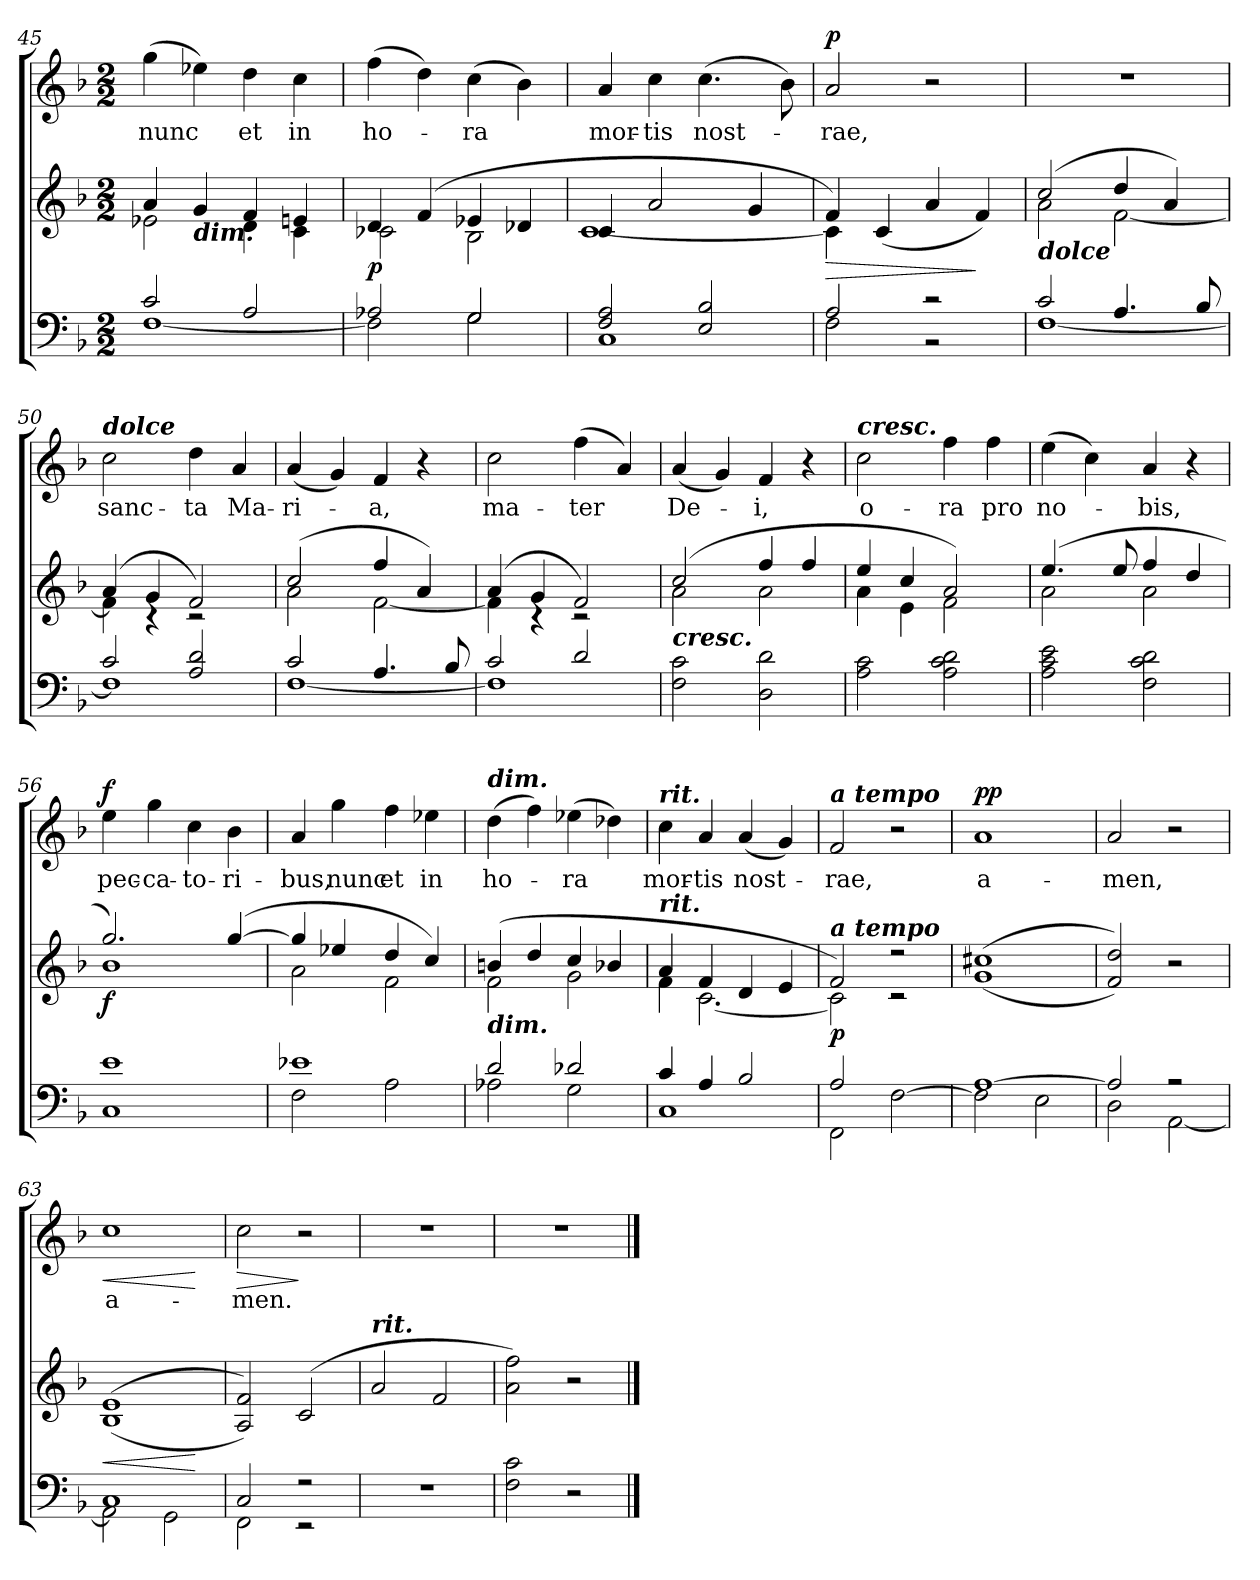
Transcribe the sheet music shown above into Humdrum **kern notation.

**kern	**kern	**dynam	**kern	**text	**dynam
*part2	*part2	*part2	*part1	*part1	*part1
*staff3	*staff2	*staff2/3	*staff1	*staff1	*staff1
*clefF4	*clefG2	*	*clefG2	*	*
*k[b-]	*k[b-]	*	*k[b-]	*	*
*F:	*F:	*	*F:	*	*
*M2/2	*M2/2	*	*M2/2	*	*
=45	=45	=45	=45	=45	=45
*^	*^	*	*	*	*
!	!	!	!	!	!	!LO:LY:b	!
2c/	[<1F	4a/	2e-X\	.	(>4gg\	nunc	.
!	!	!LO:TX:b:Bi:t=dim.	!	!	!	!	!
.	.	4g/	.	.	4ee-X\)	.	.
!	!	!	!	!	!	!LO:LY:b	!
2A/	.	4f/	4d\	.	4dd\	et	.
!	!	!	!	!	!	!LO:LY:b	!
.	.	4e/	4c\	.	4cc\	in	.
=46	=46	=46	=46	=46	=46	=46	=46
!	!	!	!	!LO:DY:b	!	!LO:LY:b	!
2A-X/	2F\]	4d/	2c-X\	p	(>4ff\	ho-	.
.	.	(4f/	.	.	4dd\)	.	.
!	!	!	!	!	!	!LO:LY:b	!
2G/	2G\	4e-X/	2B-\	.	(>4cc\	-ra	.
.	.	4d-X/	.	.	4b-\)	.	.
=47	=47	=47	=47	=47	=47	=47	=47
!	!	!	!	!	!	!LO:LY:b	!
2F/ 2A/	1C	4c/	[<1c	.	4a/	mor-	.
!	!	!	!	!	!	!LO:LY:b	!
.	.	2a/	.	.	4cc\	-tis	.
!	!	!	!	!	!	!LO:LY:b	!
2E/ 2B-/	.	.	.	.	(>4.cc\	nost-	.
.	.	4g/	.	.	.	.	.
.	.	.	.	.	8b-\)	.	.
!!LO:PB:g=z
=48	=48	=48	=48	=48	=48	=48	=48
!	!	!	!	!LO:HP:b	!	!LO:LY:b	!LO:DY:a
2A/	2F\	4f/)	4c\]	>	2a/	-rae,	p
.	.	(<4c/	2.ryy	.	.	.	.
2r	2r	4a/	.	.	2r	.	.
.	.	4f/)	.	]	.	.	.
=49	=49	=49	=49	=49	=49	=49	=49
!	!	!LO:TX:b:Bi:t=dolce	!	!	!	!	!
2c/	[<1F	(2cc/	2a\	.	1r	.	.
4.A/	.	4dd/	[<2f\	.	.	.	.
.	.	4a/)	.	.	.	.	.
8B-/	.	.	.	.	.	.	.
=50	=50	=50	=50	=50	=50	=50	=50
!	!	!	!	!	!LO:TX:a:Bi:t=dolce	!	!
!	!	!	!	!	!	!LO:LY:b	!
2c/	1F]	(4a/	4f\]	.	2cc\	sanc-	.
.	.	4g/	4rB	.	.	.	.
!	!	!	!	!	!	!LO:LY:b	!
2A/ 2d/	.	2f/)	2rc	.	4dd\	-ta	.
!	!	!	!	!	!	!LO:LY:b	!
.	.	.	.	.	4a/	Ma-	.
=51	=51	=51	=51	=51	=51	=51	=51
!	!	!	!	!	!	!LO:LY:b	!
2c/	[<1F	(2cc/	2a\	.	(<4a/	-ri-	.
.	.	.	.	.	4g/)	.	.
!	!	!	!	!	!	!LO:LY:b	!
4.A/	.	4ff/	[<2f\	.	4f/	-a,	.
.	.	4a/)	.	.	4r	.	.
8B-/	.	.	.	.	.	.	.
=52	=52	=52	=52	=52	=52	=52	=52
!	!	!	!	!	!	!LO:LY:b	!
2c/	1F]	(4a/	4f\]	.	2cc\	ma-	.
.	.	4g/	4rB	.	.	.	.
!	!	!	!	!	!	!LO:LY:b	!
2d/	.	2f/)	2rc	.	(>4ff\	-ter	.
.	.	.	.	.	4a/)	.	.
*v	*v	*	*	*	*	*	*
=53	=53	=53	=53	=53	=53	=53
!	!LO:TX:b:Bi:t=cresc.	!	!	!	!	!
!	!	!	!	!	!LO:LY:b	!
2F\ 2c\	(2cc/	2a\	.	(<4a/	De-	.
.	.	.	.	4g/)	.	.
!	!	!	!	!	!LO:LY:b	!
2D\ 2d\	4ff/	2a\	.	4f/	-i,	.
.	4ff/	.	.	4r	.	.
!!LO:LB:g=z
=54	=54	=54	=54	=54	=54	=54
!	!	!	!	!LO:TX:a:Bi:t=cresc.	!	!
!	!	!	!	!	!LO:LY:b	!
2A\ 2c\	4ee/	4a\	.	2cc\	o-	.
.	4cc/	4e\	.	.	.	.
!	!	!	!	!	!LO:LY:b	!
2A\ 2c\ 2d\	2a/)	2f\	.	4ff\	-ra	.
!	!	!	!	!	!LO:LY:b	!
.	.	.	.	4ff\	pro	.
=55	=55	=55	=55	=55	=55	=55
!	!	!	!	!	!LO:LY:b	!
2A\ 2c\ 2e\	(4.ee/	2a\	.	(>4ee\	no-	.
.	.	.	.	4cc\)	.	.
.	8ee/	.	.	.	.	.
!	!	!	!	!	!LO:LY:b	!
2F\ 2c\ 2d\	4ff/	2a\	.	4a/	-bis,	.
.	4dd/	.	.	4r	.	.
=56	=56	=56	=56	=56	=56	=56
!	!	!	!LO:DY:b	!	!LO:LY:b	!LO:DY:a
1C 1e	2.gg/)	1b-	f	4ee\	pec-	f
!	!	!	!	!	!LO:LY:b	!
.	.	.	.	4gg\	-ca-	.
!	!	!	!	!	!LO:LY:b	!
.	.	.	.	4cc\	-to-	.
!	!	!	!	!	!LO:LY:b	!
.	([>4gg/	.	.	4b-\	-ri-	.
=57	=57	=57	=57	=57	=57	=57
*^	*	*	*	*	*	*
!	!	!	!	!	!	!LO:LY:b	!
1e-X	2F\	4gg/]	2a\	.	4a/	-bus,	.
!	!	!	!	!	!	!LO:LY:b	!
.	.	4ee-X/	.	.	4gg\	nunc	.
!	!	!	!	!	!	!LO:LY:b	!
.	2A\	4dd/	2f\	.	4ff\	et	.
!	!	!	!	!	!	!LO:LY:b	!
.	.	4cc/)	.	.	4ee-X\	in	.
=58	=58	=58	=58	=58	=58	=58	=58
!	!	!	!	!	!LO:TX:a:Bi:t=dim.	!	!
!	!	!LO:TX:b:Bi:t=dim.	!	!	!	!	!
!	!	!	!	!	!	!LO:LY:b	!
2d/	2A-X\	(4bn/	2f\	.	(>4dd\	ho-	.
.	.	4dd/	.	.	4ff\)	.	.
!	!	!	!	!	!	!LO:LY:b	!
2d-X/	2G\	4cc/	2g\	.	(>4ee-X\	-ra	.
.	.	4b-X/	.	.	4dd-X\)	.	.
=59	=59	=59	=59	=59	=59	=59	=59
!	!	!	!	!	!LO:TX:a:Bi:t=rit.	!	!
!	!	!LO:TX:a:Bi:t=rit.	!	!	!	!	!
!	!	!	!	!	!	!LO:LY:b	!
4c/	1C	4a/	4f\	.	4cc\	mor-	.
!	!	!	!	!	!	!LO:LY:b	!
4A/	.	4f/	[<2.c\	.	4a/	-tis	.
!	!	!	!	!	!	!LO:LY:b	!
2B-/	.	4d/	.	.	(<4a/	nost-	.
.	.	4e/	.	.	4g/)	.	.
!!LO:LB:g=z
=60	=60	=60	=60	=60	=60	=60	=60
!	!	!	!	!	!LO:TX:a:Bi:t=a tempo	!	!
!	!	!LO:TX:a:Bi:t=a tempo	!	!	!	!	!
!	!	!	!	!LO:DY:b	!	!LO:LY:b	!
2A/	2FF\	2f/)	2c\]	p	2f/	-rae,	.
2ryy	[<2F\	2r	2r	.	2r	.	.
=61	=61	=61	=61	=61	=61	=61	=61
!	!	!	!	!	!	!LO:LY:b	!LO:DY:a
[>1A	2F\]	(>1cc#X	(<1g	.	1a	a-	pp
.	2E\	.	.	.	.	.	.
*	*	*v	*v	*	*	*	*
=62	=62	=62	=62	=62	=62	=62
!	!	!	!	!	!LO:LY:b	!
2A/]	2D\	2f/ 2dd/))	.	2a/	-men,	.
2rA	[<2AA\	2r	.	2r	.	.
=63	=63	=63	=63	=63	=63	=63
!	!	!	!LO:HP:b	!	!LO:LY:b	!LO:HP:b
1C	2AA\]	(>(<1B- 1e	<	1cc	a-	<
.	2GG\	.	.	.	.	.
*v	*v	*	*	*	*	*
.	.	[	.	.	[
=64	=64	=64	=64	=64	=64
*^	*	*	*	*	*
!	!	!	!	!	!LO:LY:b	!LO:HP:b
2C/	2FF\	2A/ 2f/))	.	2cc\	-men.	>
2r	2r	(2c/	.	2r	.	]
=65	=65	=65	=65	=65	=65	=65
!	!	!LO:TX:a:Bi:t=rit.	!	!	!	!
*v	*v	*	*	*	*	*
1r	2a/	.	1r	.	.
.	2f/	.	.	.	.
=66	=66	=66	=66	=66	=66
2F\ 2c\	2a\ 2ff\)	.	1r	.	.
2r	2r	.	.	.	.
==	==	==	==	==	==
*-	*-	*-	*-	*-	*-
